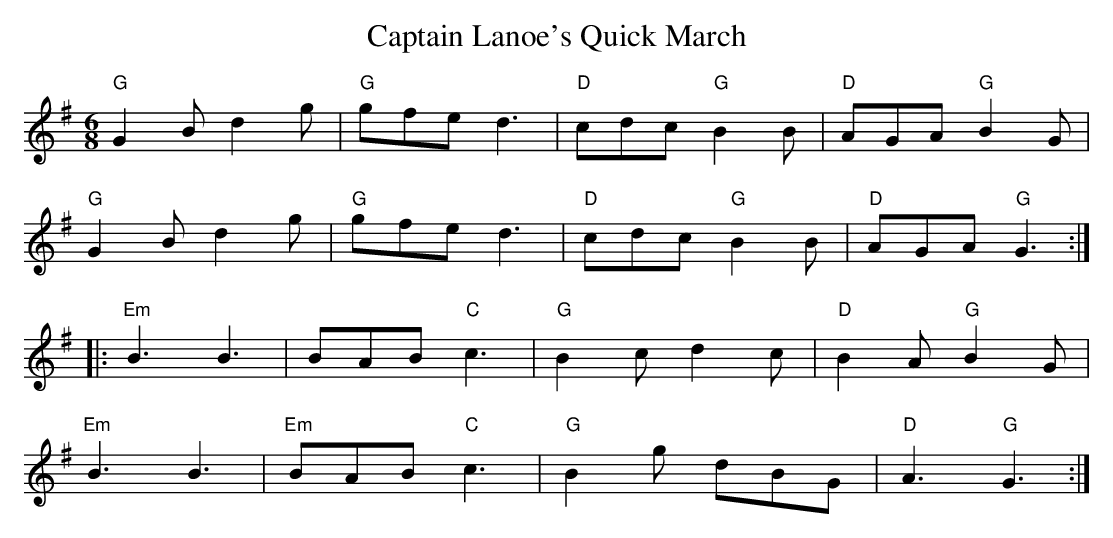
X:1
T:Captain Lanoe's Quick March
M:6/8
L:1/8
K:G
"G"G2B d2g|"G"gfe d3|"D"cdc "G"B2B|"D"AGA "G"B2G|
"G"G2Bd2g|"G"gfe d3|"D"cdc "G"B2B|"D"AGA "G"G3:|
|:"Em"B3 B3|BAB "C"c3|"G"B2c d2c|"D"B2A "G"B2G|
"Em"B3 B3|"Em"BAB "C"c3|"G"B2g dBG|"D"A3 "G"G3:|
